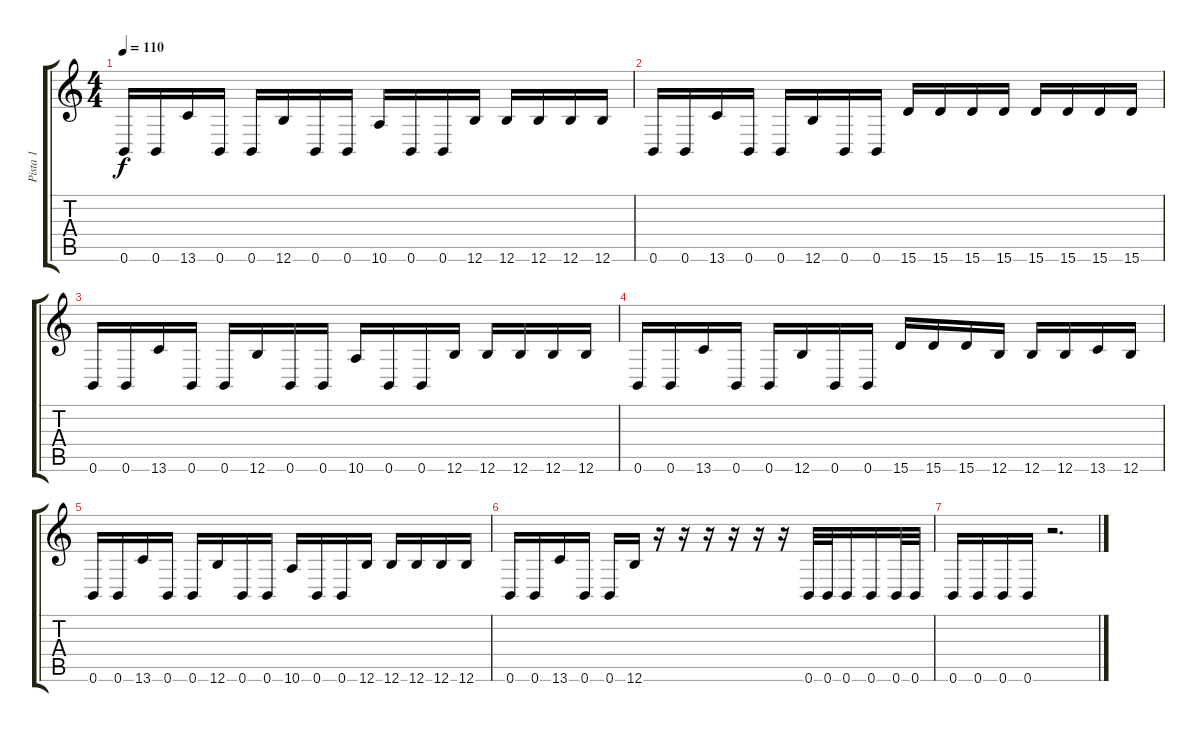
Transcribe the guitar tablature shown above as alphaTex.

\track ("Pista 1" "Pista 1") {instrument distortionguitar}
\staff {score tabs}
\tuning (B3 Gb3 D3 A2 E2 B1) {hide}
\ts (4 4)
\tempo 110
\clef g2
\ks c
0.6.16{dy f} 0.6.16 13.6.16 0.6.16 0.6.16 12.6.16 0.6.16 0.6.16 10.6.16 0.6.16 0.6.16 12.6.16 12.6.16 12.6.16 12.6.16 12.6.16 |
0.6.16 0.6.16 13.6.16 0.6.16 0.6.16 12.6.16 0.6.16 0.6.16 15.6.16 15.6.16 15.6.16 15.6.16 15.6.16 15.6.16 15.6.16 15.6.16 |
0.6.16 0.6.16 13.6.16 0.6.16 0.6.16 12.6.16 0.6.16 0.6.16 10.6.16 0.6.16 0.6.16 12.6.16 12.6.16 12.6.16 12.6.16 12.6.16 |
0.6.16 0.6.16 13.6.16 0.6.16 0.6.16 12.6.16 0.6.16 0.6.16 15.6.16 15.6.16 15.6.16 12.6.16 12.6.16 12.6.16 13.6.16 12.6.16 |
0.6.16 0.6.16 13.6.16 0.6.16 0.6.16 12.6.16 0.6.16 0.6.16 10.6.16 0.6.16 0.6.16 12.6.16 12.6.16 12.6.16 12.6.16 12.6.16 |
0.6.16 0.6.16 13.6.16 0.6.16 0.6.16 12.6.16 r.16 r.16 r.16 r.16 r.16 r.16 0.6.32 0.6.32 0.6.16 0.6.16 0.6.32 0.6.32 |
0.6.16 0.6.16 0.6.16 0.6.16 r.2{d}
